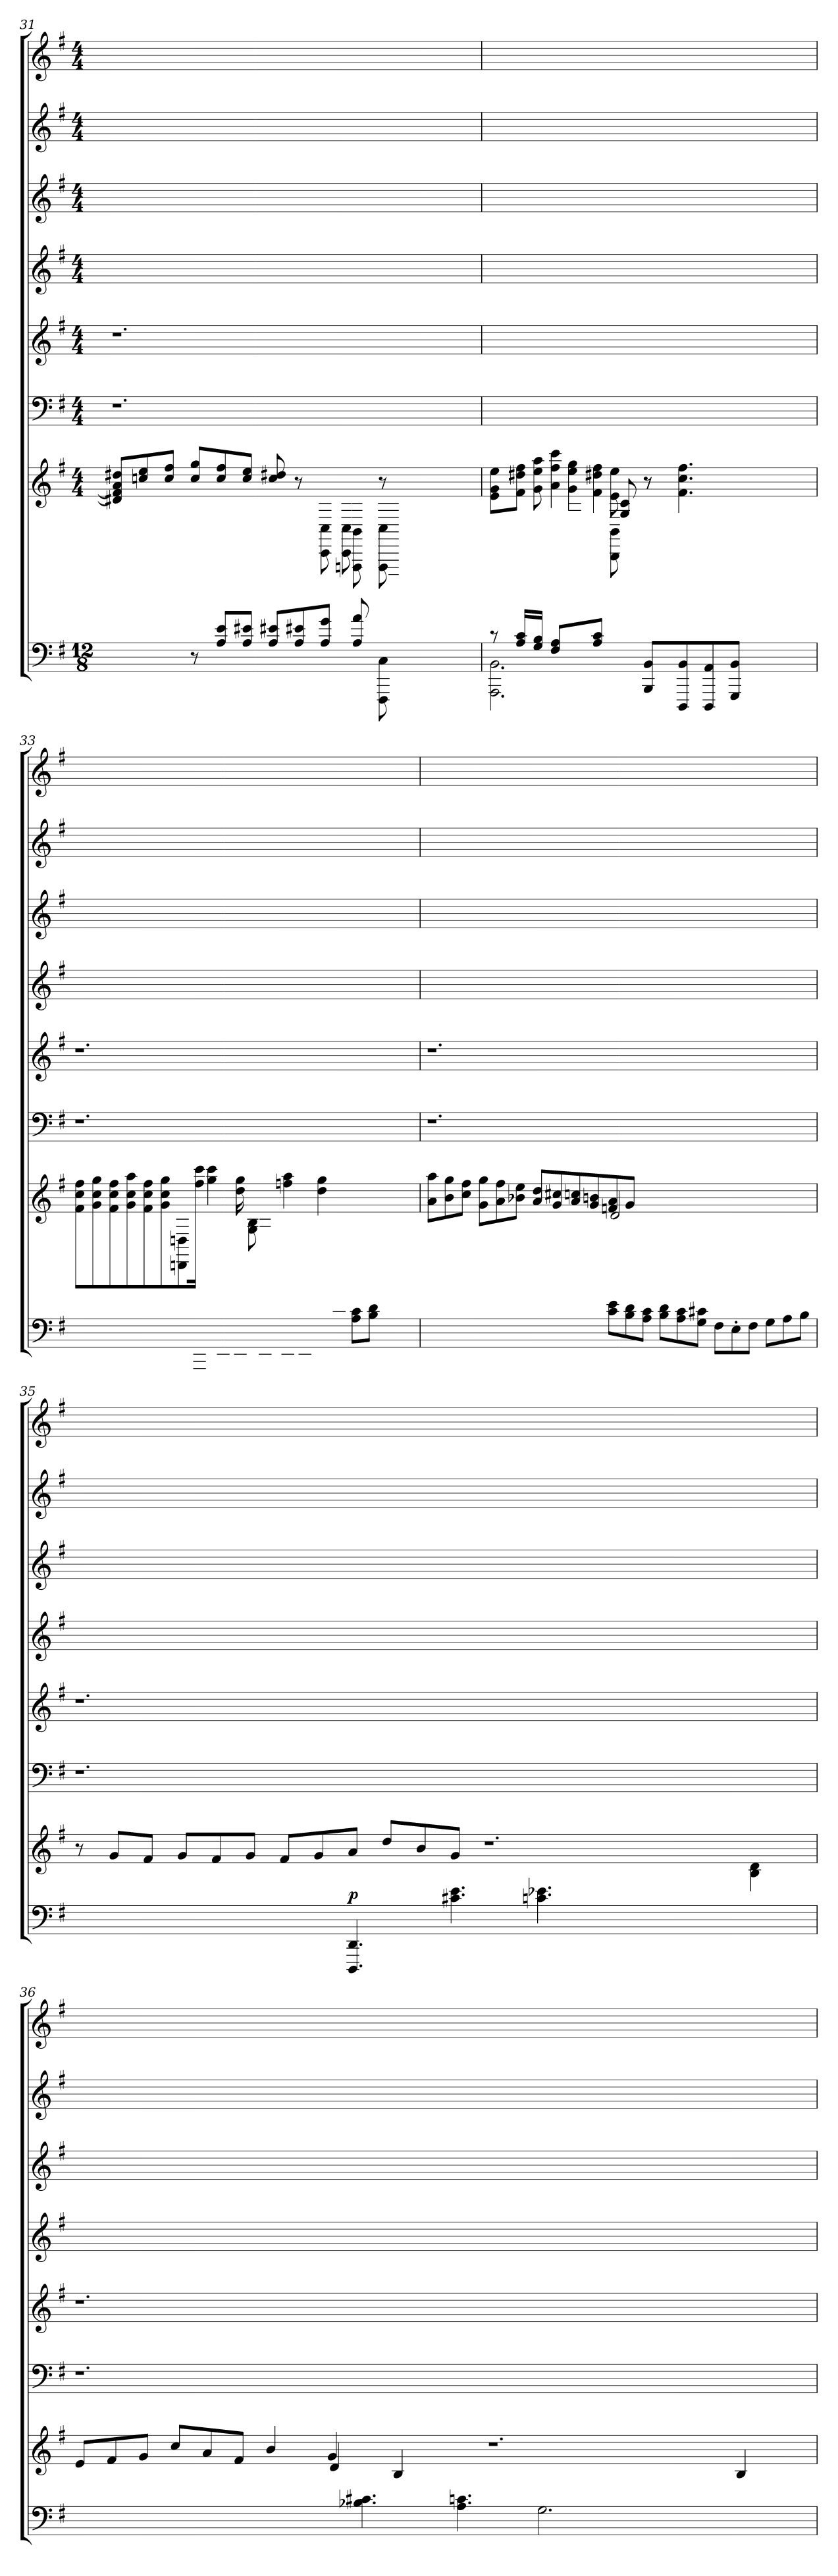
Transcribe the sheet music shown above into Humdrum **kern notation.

**kern	**dynam	**kern	**kern	**kern	**kern	**kern	**kern	**kern
*part8	*part8	*part7	*part6	*part5	*part4	*part3	*part2	*part1
*staff8	*staff8	*staff7	*staff6	*staff5	*staff4	*staff3	*staff2	*staff1
!!LO:LB:g=z
*clefF4	*	*clefG2	*clefF4	*clefG2	*clefG2	*clefG2	*clefG2	*clefG2
*k[f#]	*	*k[f#]	*k[f#]	*k[f#]	*k[f#]	*k[f#]	*k[f#]	*k[f#]
*M12/8	*	*M4/4	*M4/4	*M4/4	*M4/4	*M4/4	*M4/4	*M4/4
=31	=31	=31	=31	=31	=31	=31	=31	=31
*	*	*^	*	*	*	*	*	*
*	*	*	*^	*	*	*	*	*	*
4ryy	.	8d#Xi]/ 8dd#Xi/ 8ai/ 8f#i]/L	4ryy	4ryy	1.r	1.r	1.ryy	1.ryy	1.ryy	1.ryy
.	.	8ccni/ 8eei/	.	.	.	.	.	.	.	.
8ryy	.	8ff#i/ 8cci/J	8ryy	8ryy	.	.	.	.	.	.
8r	.	8ggi/ 8cci/L	8ryy	8ryy	.	.	.	.	.	.
8ej/ 8Aj/L	.	8ff#i/ 8cci/	8ryy	8ryy	.	.	.	.	.	.
8e#Xj/ 8Aj/J	.	8cci/ 8eei/J	8ryy	8ryy	.	.	.	.	.	.
8e#Xj/ 8Aj/L	.	8dd#Xi/ 8cci/	8ryy	8ryy	.	.	.	.	.	.
8e#Xj/ 8Aj/	.	8r	8ryy	8ryy	.	.	.	.	.	.
8gj/ 8Aj/J	.	8CCZ\ 8CZ\	8ryy	8ryy	.	.	.	.	.	.
8aj/ 8Aj/	.	8FFFZ\ 8BBZ\	8CCV\ 8CV\	8ryy	.	.	.	.	.	.
8FFF#j\ 8Cj\	.	8FFFZ\ 8CZ\	8r	8CCCN\ 8BBN\J	.	.	.	.	.	.
2ryy	.	2ryy	2ryy	2ryy	.	.	.	.	.	.
.	.	.	.	.	4.ryy	4.ryy	4.ryy	4.ryy	4.ryy	4.ryy
=32	=32	=32	=32	=32	=32	=32	=32	=32	=32	=32
*^	*	*^	*^	*^	*	*	*	*	*	*
*	*	*	*	*	*	*^	*	*	*	*	*	*	*	*
8r	2.AAAV\ 2.BBV\	.	8ei\ 8gi\ 8eei\L	8ryy	8ryy	8ryy	8ryy	8ryy	8ryy	1.r	1.r	1.ryy	1.ryy	1.ryy	1.ryy
16cj/ 16Aj/LL	.	.	8f#i\ 8dd#Xi\ 8ff#i\J	16ryy	16ryy	16ryy	16ryy	16ryy	16ryy	.	.	.	.	.	.
16Bj/ 16Gj/JJ	.	.	.	8gN\ 8aaN\ 8eeN\	16ryy	16ryy	16ryy	16ryy	16ryy	.	.	.	.	.	.
8F#j/ 8Aj/L	.	.	4ai\ 4ff#i\ 4ccci\	.	16ryy	16ryy	16ryy	16ryy	16ryy	.	.	.	.	.	.
.	.	.	.	4gN\ 4eeN\ 4ggN\	8Bl/ 8Gl/J	16ryy	16ryy	16ryy	16ryy	.	.	.	.	.	.
8cj/ 8Aj/J	.	.	.	.	.	4f#\ 4dd#X\ 4ff#\	16ryy	16ryy	16ryy	.	.	.	.	.	.
.	.	.	.	.	8el\ 8eel\	.	8c/ 8G/	8BBB\ 8BB\	16ryy	.	.	.	.	.	.
8BBj/ 8BBBj/L	.	.	8r	.	.	.	.	.	8r	.	.	.	.	.	.
.	.	.	.	4..ryy	4..ryy	.	4..ryy	4..ryy	.	.	.	.	.	.	.
8BBj/ 8DDDj/	.	.	4.f#i\ 4.cci\ 4.ff#i\	.	.	4.ryy	.	.	4.ryy	.	.	.	.	.	.
8AAj/ 8DDDj/	2.ryy	.	.	.	.	.	.	.	.	.	.	.	.	.	.
8BBj/ 8GGGj/J	.	.	.	.	.	.	.	.	.	.	.	.	.	.	.
2ryy	.	.	2ryy	2ryy	2ryy	2ryy	2ryy	2ryy	2ryy	.	.	.	.	.	.
*v	*v	*	*	*	*	*	*	*	*	*	*	*	*	*	*
*	*	*	*	*v	*v	*v	*v	*v	*	*	*	*	*	*
=33	=33	=33	=33	=33	=33	=33	=33	=33	=33	=33
2ryy	.	8f#i\ 8ff#i\ 8cci\L	4ryy	4ryy	1.r	1.r	1.ryy	1.ryy	1.ryy	1.ryy
.	.	8gi\ 8cci\ 8ggi\	.	.	.	.	.	.	.	.
.	.	8f#i\ 8cci\ 8ff#i\J	8ryy	8ryy	.	.	.	.	.	.
.	.	8gi\ 8cci\ 8aai\L	8ryy	8ryy	.	.	.	.	.	.
4ryy	.	8f#i\ 8cci\ 8ff#i\	8ryy	8ryy	.	.	.	.	.	.
.	.	8gi\ 8cci\ 8ggi\J	8ryy	8ryy	.	.	.	.	.	.
8ryy	.	8Dni/ 8DDni/	8ryy	8ryy	.	.	.	.	.	.
8AAj/ 8AAAj/L	.	16ff#i\ 16ccci\JJ	8ryy	8ryy	.	.	.	.	.	.
.	.	4cccZ\ 4ggZ\	.	.	.	.	.	.	.	.
8Ej/ 8EEj/	.	.	8ryy	8ryy	.	.	.	.	.	.
8Dj/ 8DDj/J	.	.	16ddV\ 16ggV\	8ryy	.	.	.	.	.	.
.	.	16ryy	8G!\ 8B!\	.	.	.	.	.	.	.
8Ej/ 8EEj/L	.	1ryy	.	8cN\ 8AN\J	.	.	.	.	.	.
.	.	.	16ryy	.	.	.	.	.	.	.
8Dj/ 8DDj/	.	.	1ryy	4ff+\ 4aa+\	.	.	.	.	.	.
8Ej/ 8EEj/J	.	.	.	.	2..ryy	2..ryy	2..ryy	2..ryy	2..ryy	2..ryy
8ryy	.	.	.	4dd+\ 4gg+\	.	.	.	.	.	.
8Bj\ 8dj\J	.	.	.	.	.	.	.	.	.	.
8cj\ 8Aj\L	.	.	.	2ryy	.	.	.	.	.	.
8Bj\ 8dj\J	.	.	.	.	.	.	.	.	.	.
4ryy	.	.	.	.	.	.	.	.	.	.
.	.	8ryy	.	.	.	.	.	.	.	.
*	*	*	*v	*v	*	*	*	*	*	*
=34	=34	=34	=34	=34	=34	=34	=34	=34	=34
2ryy	.	8ai\ 8aai\L	2ryy	1.r	1.r	1.ryy	1.ryy	1.ryy	1.ryy
.	.	8bi\ 8ggi\	.	.	.	.	.	.	.
.	.	8cci\ 8ff#i\J	.	.	.	.	.	.	.
.	.	8gi\ 8ggi\L	.	.	.	.	.	.	.
2ryy	.	8ai\ 8ff#i\	8ryy	.	.	.	.	.	.
.	.	8b-Xi\ 8eei\J	8ryy	.	.	.	.	.	.
.	.	8ddi/ 8ai/L	8ryy	.	.	.	.	.	.
.	.	8cc#Xi/ 8gi/	8ryy	.	.	.	.	.	.
4ryy	.	8ccZ/ 8aZ/	8ryy	.	.	.	.	.	.
.	.	8bZ/ 8gZ/	8ryy	.	.	.	.	.	.
!	!	!	!LO:N:vis=2	!	!	!	!	!	!
8ej\ 8cj\L	.	8fZ/ 8aZ/	2.d!/	.	.	.	.	.	.
8Bj\ 8dj\	.	8gZ/J	.	.	.	.	.	.	.
8Aj\ 8cj\J	.	1ryy	.	1ryy	1ryy	1ryy	1ryy	1ryy	1ryy
8Bj\ 8dj\L	.	.	.	.	.	.	.	.	.
8cj\ 8Aj\	.	.	.	.	.	.	.	.	.
8Gj\ 8c#Xj\J	.	.	.	.	.	.	.	.	.
8F#j\L	.	.	4ryy	.	.	.	.	.	.
8E'>j\	.	.	.	.	.	.	.	.	.
8F#j\J	.	.	2ryy	.	.	.	.	.	.
8Gj\L	.	.	.	.	.	.	.	.	.
8Aj\	.	4ryy	.	4ryy	4ryy	4ryy	4ryy	4ryy	4ryy
8Bj\J	.	.	.	.	.	.	.	.	.
!!LO:LB:g=z
=35	=35	=35	=35	=35	=35	=35	=35	=35	=35
2ryy	.	8r	2ryy	1.r	1.r	1.ryy	1.ryy	1.ryy	1.ryy
.	.	8gi/L	.	.	.	.	.	.	.
.	.	8f#i/J	.	.	.	.	.	.	.
.	.	8gi/L	.	.	.	.	.	.	.
2ryy	.	8f#i/	8ryy	.	.	.	.	.	.
.	.	8gi/J	8ryy	.	.	.	.	.	.
.	.	8f#i/L	8ryy	.	.	.	.	.	.
.	.	8gi/	8ryy	.	.	.	.	.	.
!	!LO:DY:a	!	!	!	!	!	!	!	!
4.DDj/ 4.DDDj/	p	8aZ/J	8ryy	.	.	.	.	.	.
.	.	8ddZ/L	8ryy	.	.	.	.	.	.
.	.	8bZ/	8ryy	.	.	.	.	.	.
4.ej\ 4.c#Xj\	.	8gZ/J	8ryy	.	.	.	.	.	.
.	.	1...ryy	1.r	1...ryy	1...ryy	1...ryy	1...ryy	1...ryy	1...ryy
4.cnj\ 4.e-Xj\	.	.	.	.	.	.	.	.	.
4.ryy	.	.	.	.	.	.	.	.	.
2..ryy	.	.	.	.	.	.	.	.	.
!	!	!	!LO:N:vis=4	!	!	!	!	!	!
.	.	.	4.B!\ 4.d!\	.	.	.	.	.	.
=36	=36	=36	=36	=36	=36	=36	=36	=36	=36
*	*	*	*^	*	*	*	*	*	*
2ryy	.	8ei/L	4ryy	2ryy	1.r	1.r	1.ryy	1.ryy	1.ryy	1.ryy
.	.	8f#i/	.	.	.	.	.	.	.	.
.	.	8gi/J	8ryy	.	.	.	.	.	.	.
.	.	8cci/L	8ryy	.	.	.	.	.	.	.
2ryy	.	8ai/	8ryy	8ryy	.	.	.	.	.	.
.	.	8f#i/J	8ryy	8ryy	.	.	.	.	.	.
.	.	4bi/	8ryy	8ryy	.	.	.	.	.	.
.	.	.	8ryy	8ryy	.	.	.	.	.	.
8ryy	.	4dZ/	4gV/	8ryy	.	.	.	.	.	.
4.B-Xj\ 4.c#Xj\	.	.	.	8ryy	.	.	.	.	.	.
!	!	!	!LO:N:vis=4	!	!	!	!	!	!	!
.	.	1ryy	4.B!/	8ryy	.	.	.	.	.	.
.	.	.	.	8ryy	.	.	.	.	.	.
4.Aj\ 4.cnj\	.	.	.	8ryy	0ryy	0ryy	0ryy	0ryy	0ryy	0ryy
.	.	.	1...ryy	1.r	.	.	.	.	.	.
2.Gj\	.	.	.	.	.	.	.	.	.	.
.	.	1ryy	.	.	.	.	.	.	.	.
2..ryy	.	.	.	.	.	.	.	.	.	.
!	!	!	!	!LO:N:vis=4	!	!	!	!	!	!
.	.	.	.	4.B+/	.	.	.	.	.	.
.	.	4ryy	.	.	.	.	.	.	.	.
*	*	*v	*v	*v	*	*	*	*	*	*
=	=	=	=	=	=	=	=	=
*-	*-	*-	*-	*-	*-	*-	*-	*-
